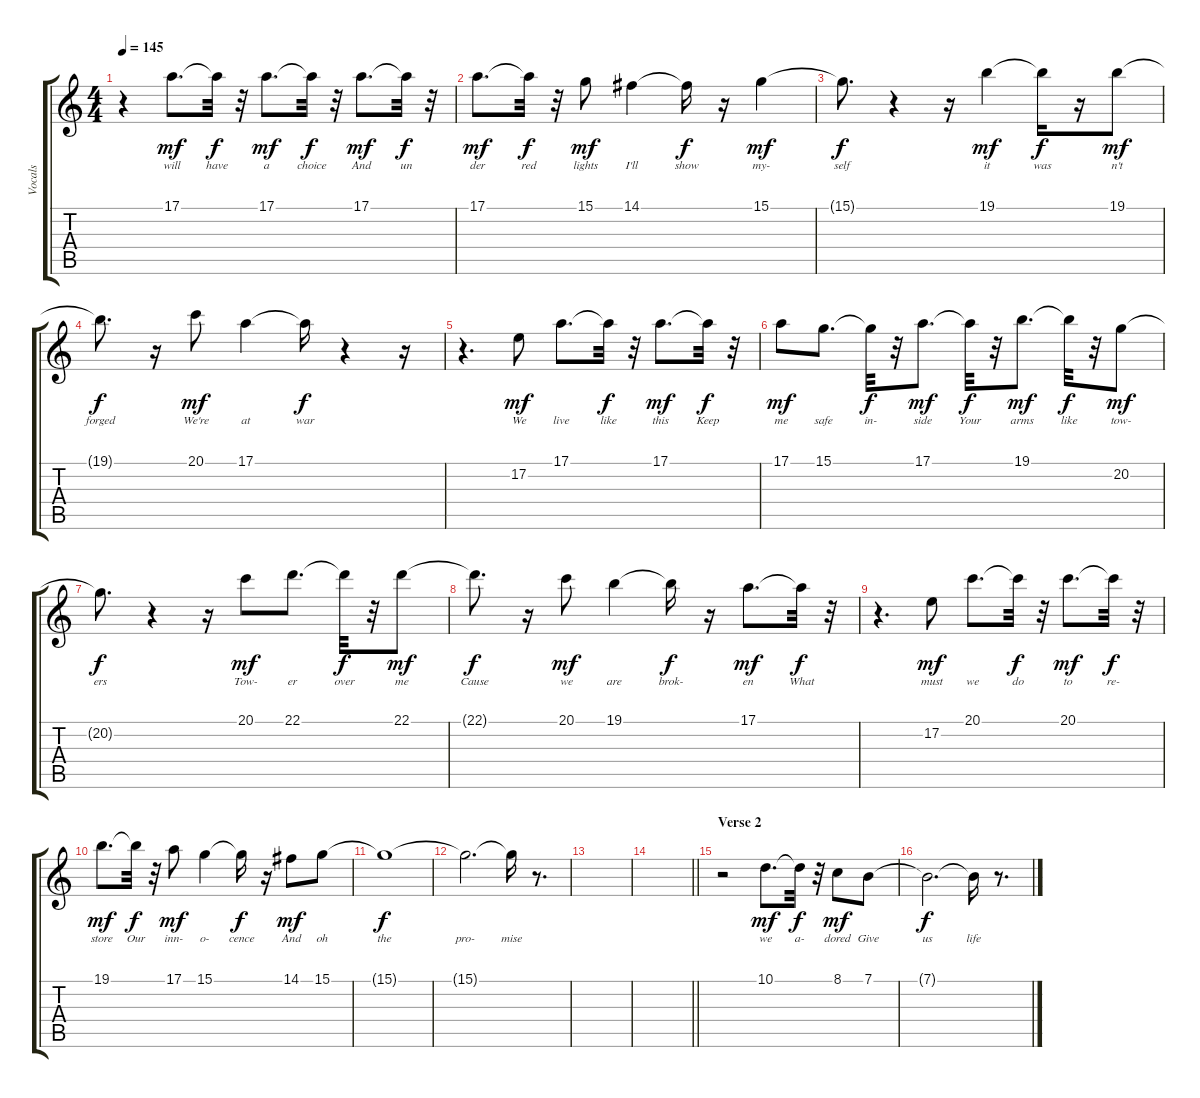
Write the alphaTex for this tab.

\track ("Vocals" "Vocals") {instrument clarinet}
\staff {score tabs}
\tuning (E4 B3 G3 D3 A2 E2) {hide}
\ts (4 4)
\tempo 145
\clef g2
\ks c
r.4{dy f} 17.1.8{d lyrics (0 "will") lyrics (1 "") lyrics (2 "") lyrics (3 "") lyrics (4 "") dy mf} 17.1{t}.32{lyrics (0 "have") lyrics (1 "") lyrics (2 "") lyrics (3 "") lyrics (4 "") dy f} r.32 17.1.8{d lyrics (0 "a") lyrics (1 "") lyrics (2 "") lyrics (3 "") lyrics (4 "") dy mf} 17.1{t}.32{lyrics (0 "choice") lyrics (1 "") lyrics (2 "") lyrics (3 "") lyrics (4 "") dy f} r.32 17.1.8{d lyrics (0 "And") lyrics (1 "") lyrics (2 "") lyrics (3 "") lyrics (4 "") dy mf} 17.1{t}.32{lyrics (0 "un") lyrics (1 "") lyrics (2 "") lyrics (3 "") lyrics (4 "") dy f} r.32 |
17.1.8{d lyrics (0 "der") lyrics (1 "") lyrics (2 "") lyrics (3 "") lyrics (4 "") dy mf} 17.1{t}.32{lyrics (0 "red") lyrics (1 "") lyrics (2 "") lyrics (3 "") lyrics (4 "") dy f} r.32 15.1.8{lyrics (0 "lights") lyrics (1 "") lyrics (2 "") lyrics (3 "") lyrics (4 "") dy mf} 14.1.4{lyrics (0 "I'll") lyrics (1 "") lyrics (2 "") lyrics (3 "") lyrics (4 "")} 14.1{t}.16{lyrics (0 "show") lyrics (1 "") lyrics (2 "") lyrics (3 "") lyrics (4 "") dy f} r.16 15.1.4{lyrics (0 "my-") lyrics (1 "") lyrics (2 "") lyrics (3 "") lyrics (4 "") dy mf} |
15.1{t}.8{d lyrics (0 "self") lyrics (1 "") lyrics (2 "") lyrics (3 "") lyrics (4 "") dy f} r.4 r.16 19.1.4{lyrics (0 "it") lyrics (1 "") lyrics (2 "") lyrics (3 "") lyrics (4 "") dy mf} 19.1{t}.16{lyrics (0 "was") lyrics (1 "") lyrics (2 "") lyrics (3 "") lyrics (4 "") dy f} r.16 19.1.8{lyrics (0 "n't") lyrics (1 "") lyrics (2 "") lyrics (3 "") lyrics (4 "") dy mf} |
19.1{t}.8{d lyrics (0 "forged") lyrics (1 "") lyrics (2 "") lyrics (3 "") lyrics (4 "") dy f} r.16 20.1.8{lyrics (0 "We're") lyrics (1 "") lyrics (2 "") lyrics (3 "") lyrics (4 "") dy mf} 17.1.4{lyrics (0 "at") lyrics (1 "") lyrics (2 "") lyrics (3 "") lyrics (4 "")} 17.1{t}.16{lyrics (0 "war") lyrics (1 "") lyrics (2 "") lyrics (3 "") lyrics (4 "") dy f} r.4 r.16 |
r.4{d} 17.2.8{lyrics (0 "We") lyrics (1 "") lyrics (2 "") lyrics (3 "") lyrics (4 "") dy mf} 17.1.8{d lyrics (0 "live") lyrics (1 "") lyrics (2 "") lyrics (3 "") lyrics (4 "")} 17.1{t}.32{lyrics (0 "like") lyrics (1 "") lyrics (2 "") lyrics (3 "") lyrics (4 "") dy f} r.32 17.1.8{d lyrics (0 "this") lyrics (1 "") lyrics (2 "") lyrics (3 "") lyrics (4 "") dy mf} 17.1{t}.32{lyrics (0 "Keep") lyrics (1 "") lyrics (2 "") lyrics (3 "") lyrics (4 "") dy f} r.32 |
17.1.8{lyrics (0 "me") lyrics (1 "") lyrics (2 "") lyrics (3 "") lyrics (4 "") dy mf} 15.1.8{d lyrics (0 "safe") lyrics (1 "") lyrics (2 "") lyrics (3 "") lyrics (4 "")} 15.1{t}.32{lyrics (0 "in-") lyrics (1 "") lyrics (2 "") lyrics (3 "") lyrics (4 "") dy f} r.32 17.1.8{d lyrics (0 "side") lyrics (1 "") lyrics (2 "") lyrics (3 "") lyrics (4 "") dy mf} 17.1{t}.32{lyrics (0 "Your") lyrics (1 "") lyrics (2 "") lyrics (3 "") lyrics (4 "") dy f} r.32 19.1.8{d lyrics (0 "arms") lyrics (1 "") lyrics (2 "") lyrics (3 "") lyrics (4 "") dy mf} 19.1{t}.32{lyrics (0 "like") lyrics (1 "") lyrics (2 "") lyrics (3 "") lyrics (4 "") dy f} r.32 20.2.8{lyrics (0 "tow-") lyrics (1 "") lyrics (2 "") lyrics (3 "") lyrics (4 "") dy mf} |
20.2{t}.8{d lyrics (0 "ers") lyrics (1 "") lyrics (2 "") lyrics (3 "") lyrics (4 "") dy f} r.4 r.16 20.1.8{lyrics (0 "Tow-") lyrics (1 "") lyrics (2 "") lyrics (3 "") lyrics (4 "") dy mf} 22.1.8{d lyrics (0 "er") lyrics (1 "") lyrics (2 "") lyrics (3 "") lyrics (4 "")} 22.1{t}.32{lyrics (0 "over") lyrics (1 "") lyrics (2 "") lyrics (3 "") lyrics (4 "") dy f} r.32 22.1.8{lyrics (0 "me") lyrics (1 "") lyrics (2 "") lyrics (3 "") lyrics (4 "") dy mf} |
22.1{t}.8{d lyrics (0 "Cause") lyrics (1 "") lyrics (2 "") lyrics (3 "") lyrics (4 "") dy f} r.16 20.1.8{lyrics (0 "we") lyrics (1 "") lyrics (2 "") lyrics (3 "") lyrics (4 "") dy mf} 19.1.4{lyrics (0 "are") lyrics (1 "") lyrics (2 "") lyrics (3 "") lyrics (4 "")} 19.1{t}.16{lyrics (0 "brok-") lyrics (1 "") lyrics (2 "") lyrics (3 "") lyrics (4 "") dy f} r.16 17.1.8{d lyrics (0 "en") lyrics (1 "") lyrics (2 "") lyrics (3 "") lyrics (4 "") dy mf} 17.1{t}.32{lyrics (0 "What") lyrics (1 "") lyrics (2 "") lyrics (3 "") lyrics (4 "") dy f} r.32 |
r.4{d} 17.2.8{lyrics (0 "must") lyrics (1 "") lyrics (2 "") lyrics (3 "") lyrics (4 "") dy mf} 20.1.8{d lyrics (0 "we") lyrics (1 "") lyrics (2 "") lyrics (3 "") lyrics (4 "")} 20.1{t}.32{lyrics (0 "do") lyrics (1 "") lyrics (2 "") lyrics (3 "") lyrics (4 "") dy f} r.32 20.1.8{d lyrics (0 "to") lyrics (1 "") lyrics (2 "") lyrics (3 "") lyrics (4 "") dy mf} 20.1{t}.32{lyrics (0 "re-") lyrics (1 "") lyrics (2 "") lyrics (3 "") lyrics (4 "") dy f} r.32 |
19.1.8{d lyrics (0 "store") lyrics (1 "") lyrics (2 "") lyrics (3 "") lyrics (4 "") dy mf} 19.1{t}.32{lyrics (0 "Our") lyrics (1 "") lyrics (2 "") lyrics (3 "") lyrics (4 "") dy f} r.32 17.1.8{lyrics (0 "inn-") lyrics (1 "") lyrics (2 "") lyrics (3 "") lyrics (4 "") dy mf} 15.1.4{lyrics (0 "o-") lyrics (1 "") lyrics (2 "") lyrics (3 "") lyrics (4 "")} 15.1{t}.16{lyrics (0 "cence") lyrics (1 "") lyrics (2 "") lyrics (3 "") lyrics (4 "") dy f} r.16 14.1.8{lyrics (0 "And") lyrics (1 "") lyrics (2 "") lyrics (3 "") lyrics (4 "") dy mf} 15.1.8{lyrics (0 "oh") lyrics (1 "") lyrics (2 "") lyrics (3 "") lyrics (4 "")} |
15.1{t}.1{lyrics (0 "the") lyrics (1 "") lyrics (2 "") lyrics (3 "") lyrics (4 "") dy f} |
15.1{t}.2{d lyrics (0 "pro-") lyrics (1 "") lyrics (2 "") lyrics (3 "") lyrics (4 "")} 15.1{t}.16{lyrics (0 "mise") lyrics (1 "") lyrics (2 "") lyrics (3 "") lyrics (4 "")} r.8{d} |
|
\barLineRight lightlight
|
\section ("" "Verse 2")
r.2 10.1.8{d lyrics (0 "we") lyrics (1 "") lyrics (2 "") lyrics (3 "") lyrics (4 "") dy mf} 10.1{t}.32{lyrics (0 "a-") lyrics (1 "") lyrics (2 "") lyrics (3 "") lyrics (4 "") dy f} r.32 8.1.8{lyrics (0 "dored") lyrics (1 "") lyrics (2 "") lyrics (3 "") lyrics (4 "") dy mf} 7.1.8{lyrics (0 "Give") lyrics (1 "") lyrics (2 "") lyrics (3 "") lyrics (4 "")} |
7.1{t}.2{d lyrics (0 "us") lyrics (1 "") lyrics (2 "") lyrics (3 "") lyrics (4 "") dy f} 7.1{t}.16{lyrics (0 "life") lyrics (1 "") lyrics (2 "") lyrics (3 "") lyrics (4 "")} r.8{d}
